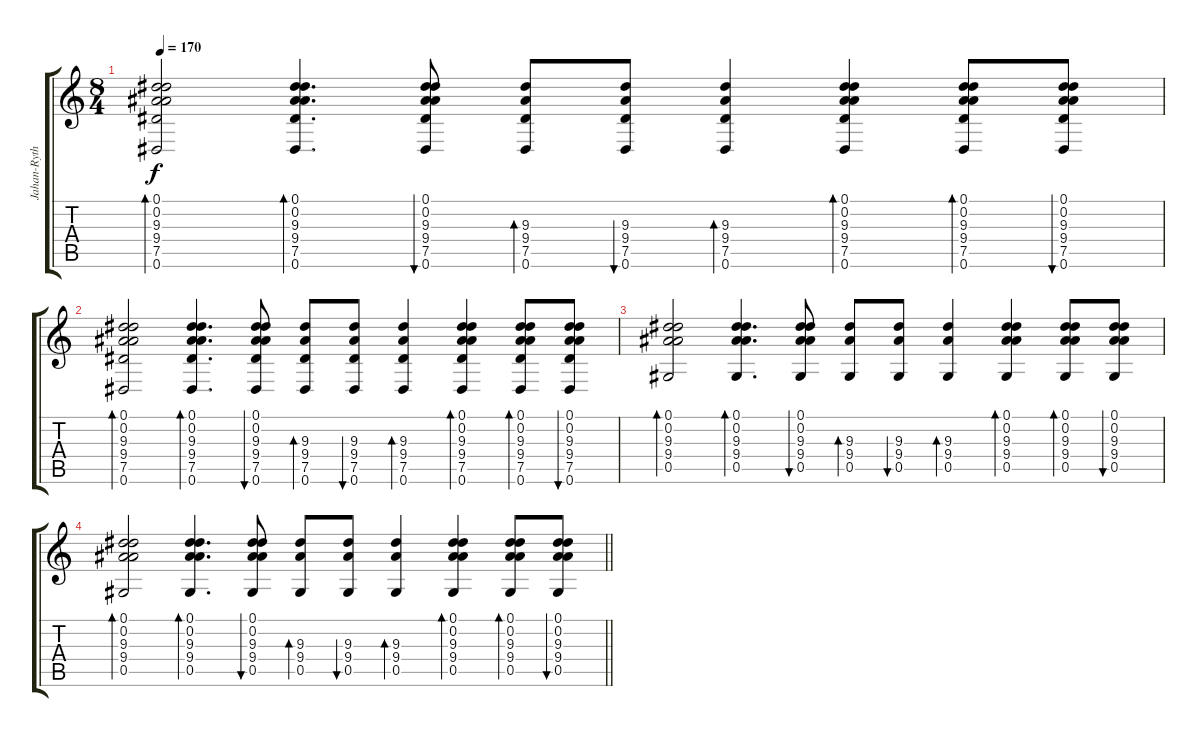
\track ("Jahan-Rythm" "Jahan-Ryth") {instrument acousticguitarsteel}
\staff {score tabs}
\tuning (Eb4 Bb3 Gb3 Db3 Ab2 Eb2) {hide}
\ts (8 4)
\tempo 170
\clef g2
\ks c
(0.1 0.2 9.3 9.4 7.5 0.6).2{bd 30 dy f volume 4} (0.1 0.2 9.3 9.4 7.5 0.6).4{d bd 30} (0.1 0.2 9.3 9.4 7.5 0.6).8{bu 30} (9.3 9.4 7.5 0.6).8{bd 30} (9.3 9.4 7.5 0.6).8{bu 30} (9.3 9.4 7.5 0.6).4{bd 30} (0.1 0.2 9.3 9.4 7.5 0.6).4{bd 30} (0.1 0.2 9.3 9.4 7.5 0.6).8{bd 30} (0.1 0.2 9.3 9.4 7.5 0.6).8{bu 30} |
(0.1 0.2 9.3 9.4 7.5 0.6).2{bd 30} (0.1 0.2 9.3 9.4 7.5 0.6).4{d bd 30} (0.1 0.2 9.3 9.4 7.5 0.6).8{bu 30} (9.3 9.4 7.5 0.6).8{bd 30} (9.3 9.4 7.5 0.6).8{bu 30} (9.3 9.4 7.5 0.6).4{bd 30} (0.1 0.2 9.3 9.4 7.5 0.6).4{bd 30} (0.1 0.2 9.3 9.4 7.5 0.6).8{bd 30} (0.1 0.2 9.3 9.4 7.5 0.6).8{bu 30} |
(0.1 0.2 9.3 9.4 0.5).2{bd 30 volume 0} (0.1 0.2 9.3 9.4 0.5).4{d bd 30} (0.1 0.2 9.3 9.4 0.5).8{bu 30} (9.3 9.4 0.5).8{bd 30} (9.3 9.4 0.5).8{bu 30} (9.3 9.4 0.5).4{bd 30} (0.1 0.2 9.3 9.4 0.5).4{bd 30} (0.1 0.2 9.3 9.4 0.5).8{bd 30} (0.1 0.2 9.3 9.4 0.5).8{bu 30} |
\barLineRight lightlight
(0.1 0.2 9.3 9.4 0.5).2{bd 30} (0.1 0.2 9.3 9.4 0.5).4{d bd 30} (0.1 0.2 9.3 9.4 0.5).8{bu 30} (9.3 9.4 0.5).8{bd 30} (9.3 9.4 0.5).8{bu 30} (9.3 9.4 0.5).4{bd 30} (0.1 0.2 9.3 9.4 0.5).4{bd 30} (0.1 0.2 9.3 9.4 0.5).8{bd 30} (0.1 0.2 9.3 9.4 0.5).8{bu 30}
